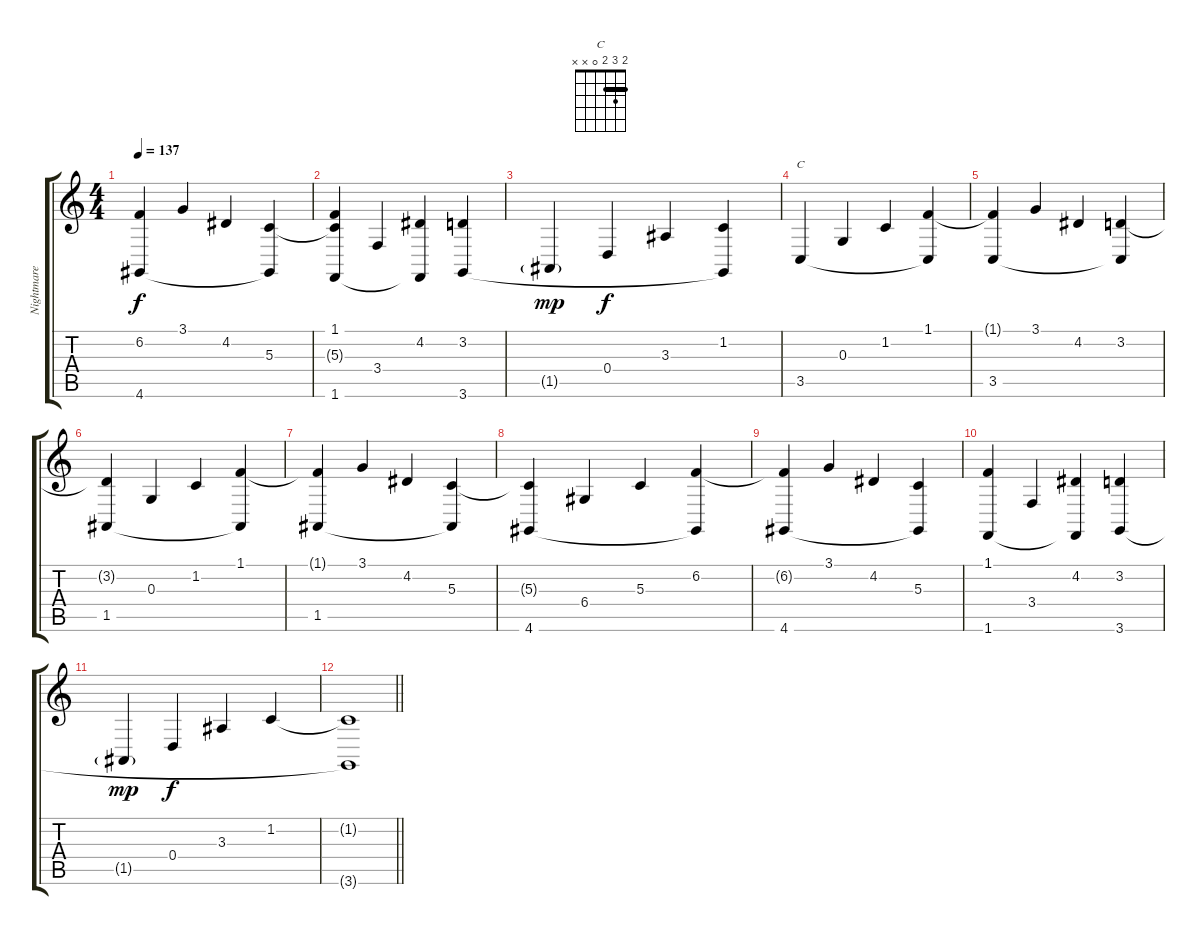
\track ("Nightmare Industries Syntezer 2" "Nightmare ") {instrument acousticgrandpiano}
\staff {score tabs}
\tuning (E4 B3 G3 D3 A2 E2) {hide}
\chord ("C" 2 3 2 0 x x) {barre 2}
\ts (4 4)
\tempo 137
\clef g2
\ks c
(6.2{t} 4.6).4{dy f} 3.1.4 4.2.4 (5.3 4.6{t}).4 |
(1.1 5.3{t} 1.6).4 3.4.4 (4.2 1.6{t}).4 (3.2 3.6).4 |
1.5{g}.4{dy mp} 0.4.4{dy f} 3.3.4 (1.2 3.6{t}).4 |
3.5.4{ch "C" volume 14} 0.3.4 1.2.4 (1.1 3.5{t}).4 |
(1.1{t} 3.5).4 3.1.4 4.2.4 (3.2 3.5{t}).4 |
(3.2{t} 1.5).4 0.3.4 1.2.4 (1.1 1.5{t}).4 |
(1.1{t} 1.5).4 3.1.4 4.2.4 (5.3 1.5{t}).4 |
(5.3{t} 4.6).4 6.4.4 5.3.4 (6.2 4.6{t}).4 |
(6.2{t} 4.6).4 3.1.4 4.2.4 (5.3 4.6{t}).4 |
(1.1 1.6).4 3.4.4 (4.2 1.6{t}).4 (3.2 3.6).4 |
1.5{g}.4{dy mp} 0.4.4{dy f} 3.3.4 1.2.4 |
\barLineRight lightlight
(1.2{t} 3.6{t}).1
